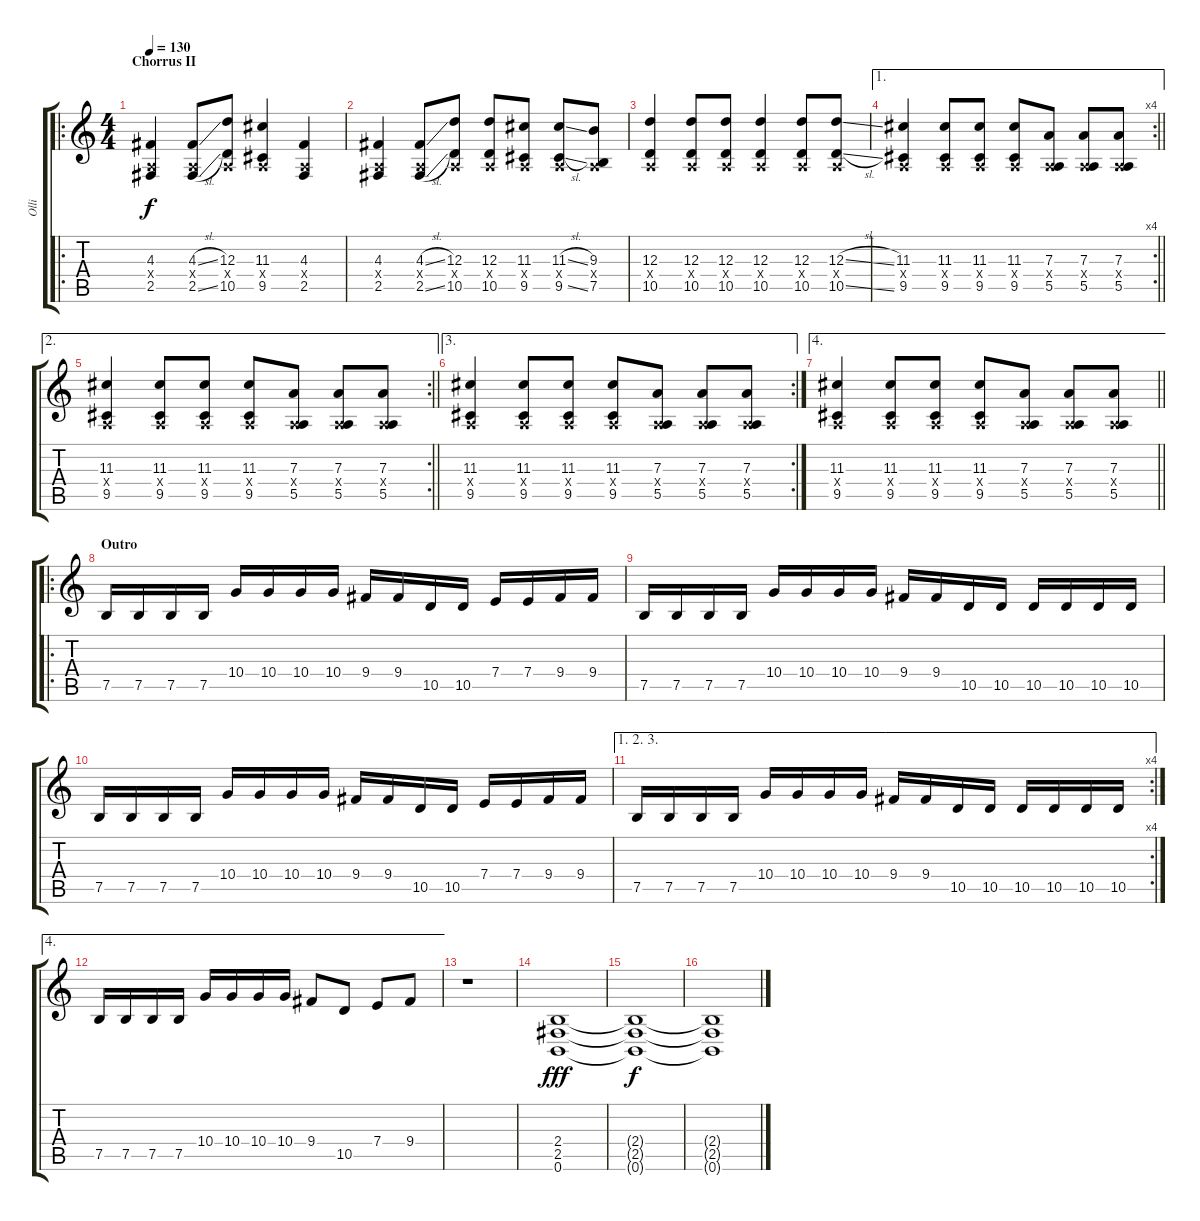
\track ("Olli" "Olli") {instrument distortionguitar}
\staff {score tabs}
\tuning (B3 Gb3 D3 A2 E2 B1) {hide}
\ro
\ts (4 4)
\section ("" "Chorrus II")
\tempo 130
\clef g2
\ks c
(4.3 0.4{x} 2.5).4{dy f} (4.3{sl} 0.4{x} 2.5{sl}).8 (12.3 0.4{x} 10.5).8 (11.3 0.4{x} 9.5).4 (4.3 0.4{x} 2.5).4 |
(4.3 0.4{x} 2.5).4 (4.3{sl} 0.4{x} 2.5{sl}).8 (12.3 0.4{x} 10.5).8 (12.3 0.4{x} 10.5).8 (11.3 0.4{x} 9.5).8 (11.3{sl} 0.4{x} 9.5{sl}).8 (9.3 0.4{x} 7.5).8 |
(12.3 0.4{x} 10.5).4 (12.3 0.4{x} 10.5).8 (12.3 0.4{x} 10.5).8 (12.3 0.4{x} 10.5).4 (12.3 0.4{x} 10.5).8 (12.3{sl} 0.4{x} 10.5{sl}).8 |
\ae 1
\rc 4
\barLineRight lightlight
(11.3 0.4{x} 9.5).4 (11.3 0.4{x} 9.5).8 (11.3 0.4{x} 9.5).8 (11.3 0.4{x} 9.5).8 (7.3 0.4{x} 5.5).8 (7.3 0.4{x} 5.5).8 (7.3 0.4{x} 5.5).8 |
\ae 2
\rc 2
\barLineRight lightlight
(11.3 0.4{x} 9.5).4 (11.3 0.4{x} 9.5).8 (11.3 0.4{x} 9.5).8 (11.3 0.4{x} 9.5).8 (7.3 0.4{x} 5.5).8 (7.3 0.4{x} 5.5).8 (7.3 0.4{x} 5.5).8 |
\ae 3
\rc 2
(11.3 0.4{x} 9.5).4 (11.3 0.4{x} 9.5).8 (11.3 0.4{x} 9.5).8 (11.3 0.4{x} 9.5).8 (7.3 0.4{x} 5.5).8 (7.3 0.4{x} 5.5).8 (7.3 0.4{x} 5.5).8 |
\ae 4
\barLineRight lightlight
(11.3 0.4{x} 9.5).4 (11.3 0.4{x} 9.5).8 (11.3 0.4{x} 9.5).8 (11.3 0.4{x} 9.5).8 (7.3 0.4{x} 5.5).8 (7.3 0.4{x} 5.5).8 (7.3 0.4{x} 5.5).8 |
\ro
\section ("" "Outro")
7.5.16 7.5.16 7.5.16 7.5.16 10.4.16 10.4.16 10.4.16 10.4.16 9.4.16 9.4.16 10.5.16 10.5.16 7.4.16 7.4.16 9.4.16 9.4.16 |
7.5.16 7.5.16 7.5.16 7.5.16 10.4.16 10.4.16 10.4.16 10.4.16 9.4.16 9.4.16 10.5.16 10.5.16 10.5.16 10.5.16 10.5.16 10.5.16 |
7.5.16 7.5.16 7.5.16 7.5.16 10.4.16 10.4.16 10.4.16 10.4.16 9.4.16 9.4.16 10.5.16 10.5.16 7.4.16 7.4.16 9.4.16 9.4.16 |
\ae (1 2 3)
\rc 4
7.5.16 7.5.16 7.5.16 7.5.16 10.4.16 10.4.16 10.4.16 10.4.16 9.4.16 9.4.16 10.5.16 10.5.16 10.5.16 10.5.16 10.5.16 10.5.16 |
\ae 4
7.5.16 7.5.16 7.5.16 7.5.16 10.4.16 10.4.16 10.4.16 10.4.16 9.4.8 10.5.8 7.4.8 9.4.8 |
r.1 |
(2.4 2.5 0.6).1{dy fff} |
(2.4{t} 2.5{t} 0.6{t}).1{dy f} |
(2.4{t} 2.5{t} 0.6{t}).1
